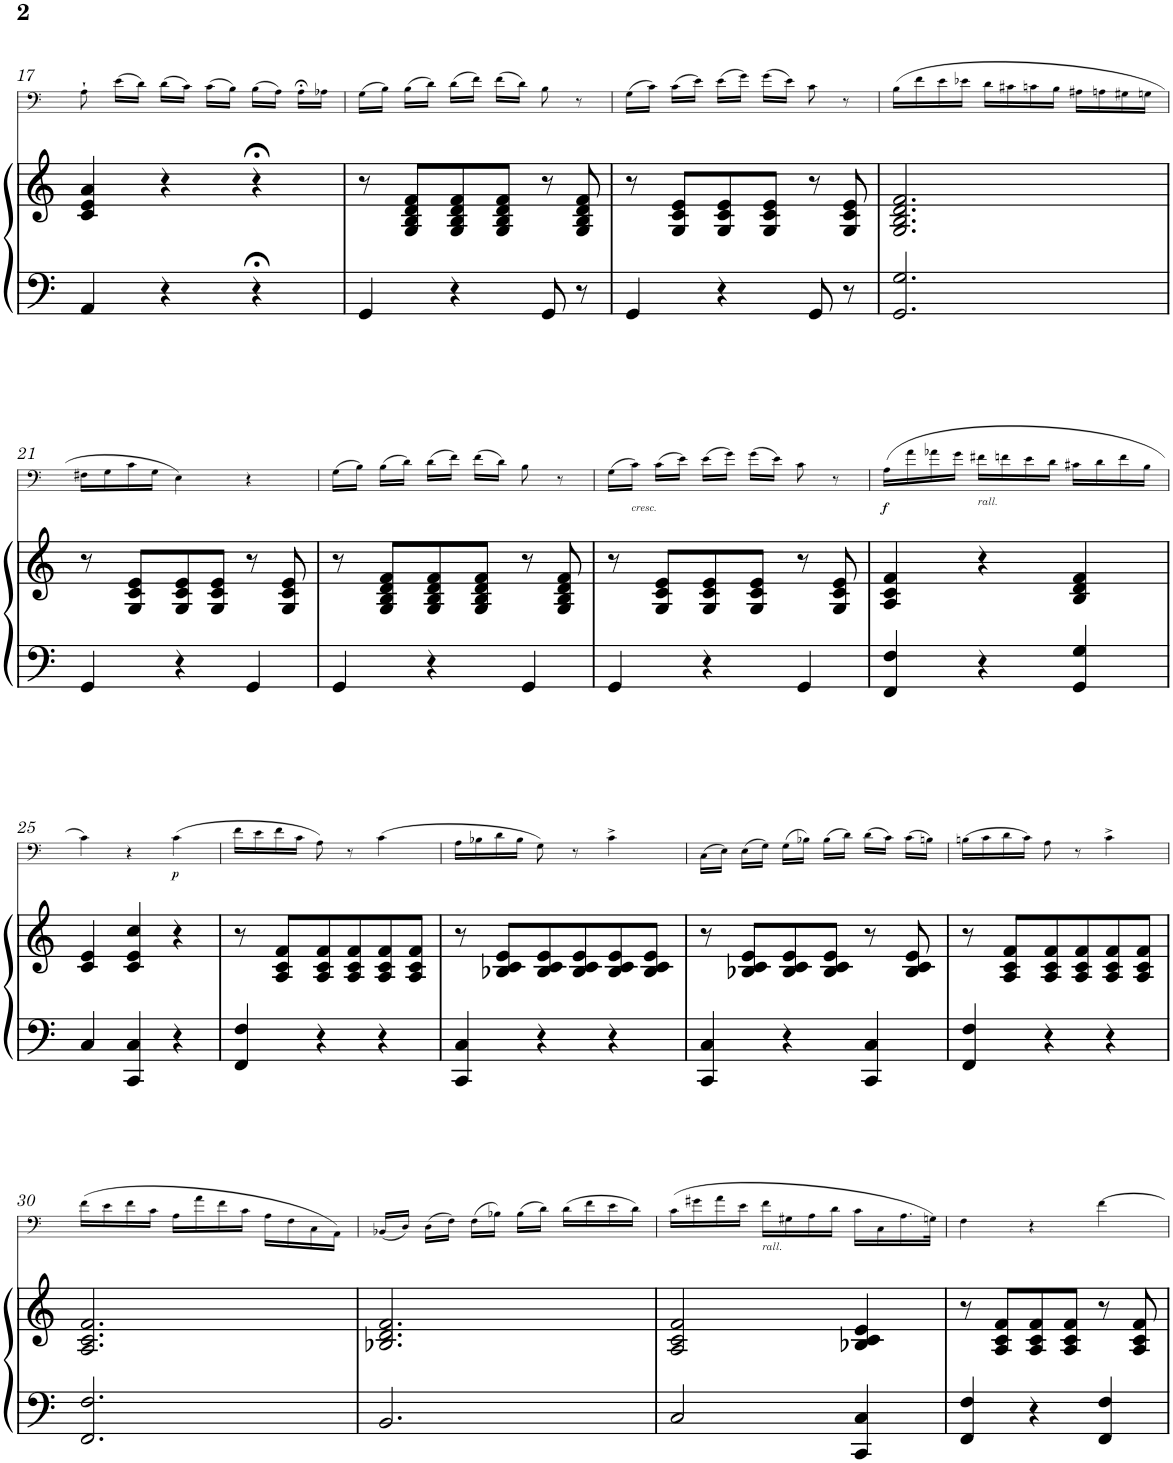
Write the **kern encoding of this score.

**kern	**kern	**kern	**dynam
*part2	*part2	*part1	*part1
*staff3	*staff2	*staff1	*staff1
*I"Piano	*	*I"Trombone	*
*I'Pno	*	*I'Trb	*
!!LO:PB:g=z
*clefF4	*clefG2	*clefF4	*
*k[]	*k[]	*k[]	*
*M3/4	*M3/4	*M3/4	*
=17	=17	=17	=17
4AA/	4c/ 4e/ 4a/	8A`\	.
.	.	(16e\LL	.
.	.	16d\JJ)	.
4r	4r	(16d\LL	.
.	.	16c\JJ)	.
.	.	(16c\LL	.
.	.	16B\JJ)	.
4r;<	4r;<	(16B\LL	.
.	.	16A\JJ)	.
.	.	16A;<\LL	.
.	.	16A-X\JJ	.
=18	=18	=18	=18
4GG/	8r	(16G\LL	.
.	.	16B\JJ)	.
.	8G/ 8B/ 8d/ 8f/L	(16B\LL	.
.	.	16d\JJ)	.
4r	8G/ 8B/ 8d/ 8f/	(16d\LL	.
.	.	16f\JJ)	.
.	8G/ 8B/ 8d/ 8f/J	(16f\LL	.
.	.	16d\JJ)	.
8GG/	8r	8B\	.
8r	8G/ 8B/ 8d/ 8f/	8r	.
=19	=19	=19	=19
4GG/	8r	(16G\LL	.
.	.	16c\JJ)	.
.	8G/ 8c/ 8e/L	(16c\LL	.
.	.	16e\JJ)	.
4r	8G/ 8c/ 8e/	(16e\LL	.
.	.	16g\JJ)	.
.	8G/ 8c/ 8e/J	(16g\LL	.
.	.	16e\JJ)	.
8GG/	8r	8c\	.
8r	8G/ 8c/ 8e/	8r	.
=20	=20	=20	=20
2.GG/ 2.G/	2.G/ 2.B/ 2.d/ 2.f/	(16B\LL	.
.	.	16f\	.
.	.	16e\	.
.	.	16e-X\JJ	.
.	.	16d\LL	.
.	.	16c#X\	.
.	.	16cn\	.
.	.	16B\JJ	.
.	.	16A#X\LL	.
.	.	16An\	.
.	.	16G#X\	.
.	.	16Gn\JJ	.
!!LO:LB:g=z
=21	=21	=21	=21
4GG/	8r	16F#X\LL	.
.	.	16G\	.
.	8G/ 8c/ 8e/L	16c\	.
.	.	16G\JJ	.
4r	8G/ 8c/ 8e/	4E\)	.
.	8G/ 8c/ 8e/J	.	.
4GG/	8r	4r	.
.	8G/ 8c/ 8e/	.	.
=22	=22	=22	=22
4GG/	8r	(16G\LL	.
.	.	16B\JJ)	.
.	8G/ 8B/ 8d/ 8f/L	(16B\LL	.
.	.	16d\JJ)	.
4r	8G/ 8B/ 8d/ 8f/	(16d\LL	.
.	.	16f\JJ)	.
.	8G/ 8B/ 8d/ 8f/J	(16f\LL	.
.	.	16d\JJ)	.
4GG/	8r	8B\	.
.	8G/ 8B/ 8d/ 8f/	8r	.
=23	=23	=23	=23
4GG/	8r	(16G\LL	.
!	!	!LO:TX:b:i:t=cresc.	!
.	.	16c\JJ)	.
.	8G/ 8c/ 8e/L	(16c\LL	.
.	.	16e\JJ)	.
4r	8G/ 8c/ 8e/	(16e\LL	.
.	.	16g\JJ)	.
.	8G/ 8c/ 8e/J	(16g\LL	.
.	.	16e\JJ)	.
4GG/	8r	8c\	.
.	8G/ 8c/ 8e/	8r	.
=24	=24	=24	=24
!	!	!	!LO:DY:b
4FF/ 4F/	4A/ 4c/ 4f/	(16A\LL	f
.	.	16a\	.
.	.	16a-X\	.
.	.	16g\JJ	.
!	!	!LO:TX:b:i:t=rall.	!
4r	4r	16f#X\LL	.
.	.	16fn\	.
.	.	16e\	.
.	.	16d\JJ	.
4GG/ 4G/	4B/ 4d/ 4f/	16c#X\LL	.
.	.	16d\	.
.	.	16f\	.
.	.	16B\JJ	.
!!LO:LB:g=z
=25	=25	=25	=25
4C/	4c/ 4e/	4c\)	.
4CC/ 4C/	4c/ 4e/ 4cc/	4r	.
!	!	!	!LO:DY:b
4r	4r	(4c\	p
=26	=26	=26	=26
4FF/ 4F/	8r	16f\LL	.
.	.	16e\	.
.	8A/ 8c/ 8f/L	16f\	.
.	.	16c\JJ	.
4r	8A/ 8c/ 8f/	8A\)	.
.	8A/ 8c/ 8f/	8r	.
4r	8A/ 8c/ 8f/	(4c\	.
.	8A/ 8c/ 8f/J	.	.
=27	=27	=27	=27
4CC/ 4C/	8r	16A\LL	.
.	.	16B-X\	.
.	8B-X/ 8c/ 8e/L	16d\	.
.	.	16B-\JJ	.
4r	8B-/ 8c/ 8e/	8G\)	.
.	8B-/ 8c/ 8e/	8r	.
4r	8B-/ 8c/ 8e/	4c^\	.
.	8B-/ 8c/ 8e/J	.	.
=28	=28	=28	=28
4CC/ 4C/	8r	(16C\LL	.
.	.	16E\JJ)	.
.	8B-X/ 8c/ 8e/L	(16E\LL	.
.	.	16G\JJ)	.
4r	8B-/ 8c/ 8e/	(16G\LL	.
.	.	16B-X\JJ)	.
.	8B-/ 8c/ 8e/J	(16B-\LL	.
.	.	16d\JJ)	.
4CC/ 4C/	8r	(16d\LL	.
.	.	16c\JJ)	.
.	8B-/ 8c/ 8e/	(16c\LL	.
.	.	16Bn\JJ)	.
=29	=29	=29	=29
4FF/ 4F/	8r	(16Bn\LL	.
.	.	16c\	.
.	8A/ 8c/ 8f/L	16d\	.
.	.	16c\JJ)	.
4r	8A/ 8c/ 8f/	8A\	.
.	8A/ 8c/ 8f/	8r	.
4r	8A/ 8c/ 8f/	4c^\	.
.	8A/ 8c/ 8f/J	.	.
!!LO:LB:g=z
=30	=30	=30	=30
2.FF/ 2.F/	2.A/ 2.c/ 2.f/	(16f\LL	.
.	.	16e\	.
.	.	16f\	.
.	.	16c\JJ	.
.	.	16A\LL	.
.	.	16a\	.
.	.	16f\	.
.	.	16c\JJ	.
.	.	16A\LL	.
.	.	16F\	.
.	.	16C\	.
.	.	16AA\JJ)	.
=31	=31	=31	=31
2.BB/	2.B-X/ 2.d/ 2.f/	(16BB-X/LL	.
.	.	16D/JJ)	.
.	.	(16D\LL	.
.	.	16F\JJ)	.
.	.	(16F\LL	.
.	.	16B-X\JJ)	.
.	.	(16B-\LL	.
.	.	16d\JJ)	.
.	.	(16d\LL	.
.	.	16f\	.
.	.	16e\	.
.	.	16d\JJ)	.
=32	=32	=32	=32
2C/	2A/ 2c/ 2f/	(16c\LL	.
.	.	16g#X\	.
.	.	16a\	.
.	.	16e\JJ	.
!	!	!LO:TX:b:i:t=rall.	!
.	.	16f\LL	.
.	.	16G#X\	.
.	.	16A\	.
.	.	16d\JJ	.
4CC/ 4C/	4B-X/ 4c/ 4e/	16c\LL	.
.	.	16C\	.
.	.	16.A\	.
.	.	32Gn\JJk)	.
=33	=33	=33	=33
4FF/ 4F/	8r	4F\	.
.	8A/ 8c/ 8f/L	.	.
4r	8A/ 8c/ 8f/	4r	.
.	8A/ 8c/ 8f/J	.	.
4FF/ 4F/	8r	[4f\	.
.	8A/ 8c/ 8f/	.	.
=	=	=	=
*-	*-	*-	*-
